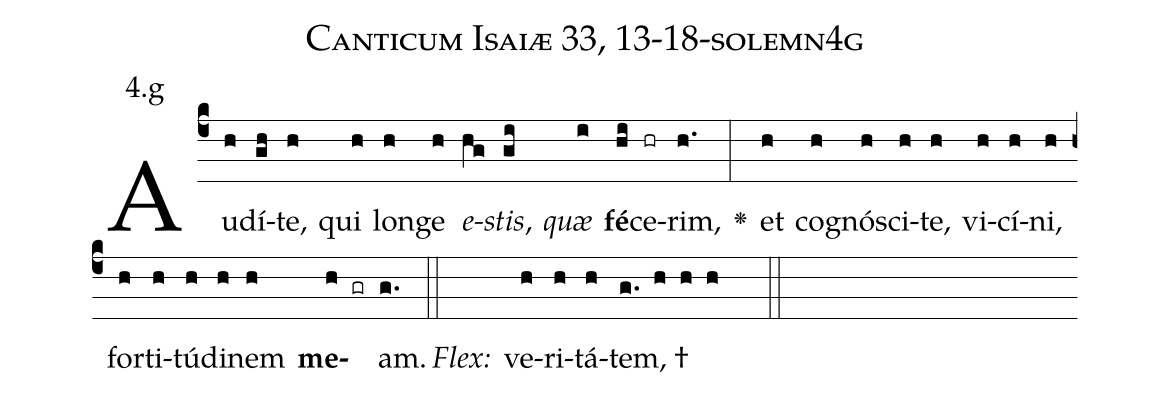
name: Canticum Isaiæ 33, 13-18-solemn4g;
annotation: 4.g;
%%
(c4)Au(h)dí(gh)te,(h) qui(h) lon(h)ge(h) <i>e</i>(hg)<i>stis</i>,(gi) <i>quæ</i>(i) <b>fé</b>(hi)ce(hr)rim,(h.) <v>\greheightstar</v>(:) et(h) co(h)gnó(h)sci(h)te,(h) vi(h)cí(h)ni,(h) for(h)ti(h)tú(h)di(h)nem(h) <b>me</b>(h gr)am.(g.) (::)
<i>Flex:</i>()  ve(h)ri(h)tá(h)tem, †(g. h h h  ::)

%E(h) u(h) o(h) u(h) a(h) e.(g.) (::)
